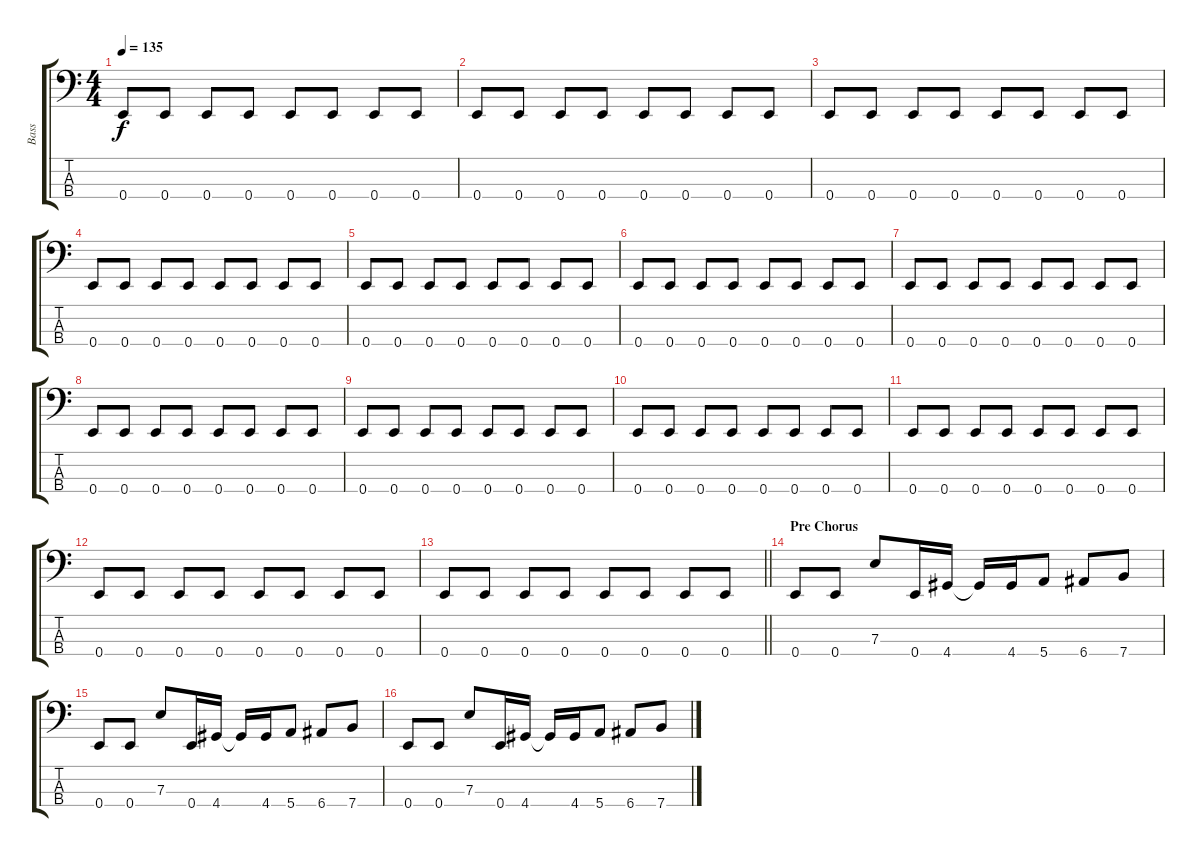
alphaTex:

\track ("Bass" "Bass") {instrument electricbassfinger}
\staff {score tabs}
\tuning (G2 D2 A1 E1) {hide}
\ts (4 4)
\tempo 135
\clef f4
\ks c
0.4.8{dy f} 0.4.8 0.4.8 0.4.8 0.4.8 0.4.8 0.4.8 0.4.8 |
0.4.8 0.4.8 0.4.8 0.4.8 0.4.8 0.4.8 0.4.8 0.4.8 |
0.4.8 0.4.8 0.4.8 0.4.8 0.4.8 0.4.8 0.4.8 0.4.8 |
0.4.8 0.4.8 0.4.8 0.4.8 0.4.8 0.4.8 0.4.8 0.4.8 |
0.4.8 0.4.8 0.4.8 0.4.8 0.4.8 0.4.8 0.4.8 0.4.8 |
0.4.8 0.4.8 0.4.8 0.4.8 0.4.8 0.4.8 0.4.8 0.4.8 |
0.4.8 0.4.8 0.4.8 0.4.8 0.4.8 0.4.8 0.4.8 0.4.8 |
0.4.8 0.4.8 0.4.8 0.4.8 0.4.8 0.4.8 0.4.8 0.4.8 |
0.4.8 0.4.8 0.4.8 0.4.8 0.4.8 0.4.8 0.4.8 0.4.8 |
0.4.8 0.4.8 0.4.8 0.4.8 0.4.8 0.4.8 0.4.8 0.4.8 |
0.4.8 0.4.8 0.4.8 0.4.8 0.4.8 0.4.8 0.4.8 0.4.8 |
0.4.8 0.4.8 0.4.8 0.4.8 0.4.8 0.4.8 0.4.8 0.4.8 |
\barLineRight lightlight
0.4.8 0.4.8 0.4.8 0.4.8 0.4.8 0.4.8 0.4.8 0.4.8 |
\section ("" "Pre Chorus")
0.4.8 0.4.8 7.3.8 0.4.16 4.4.16 4.4{t}.16 4.4.16 5.4.8 6.4.8 7.4.8 |
0.4.8 0.4.8 7.3.8 0.4.16 4.4.16 4.4{t}.16 4.4.16 5.4.8 6.4.8 7.4.8 |
0.4.8 0.4.8 7.3.8 0.4.16 4.4.16 4.4{t}.16 4.4.16 5.4.8 6.4.8 7.4.8
